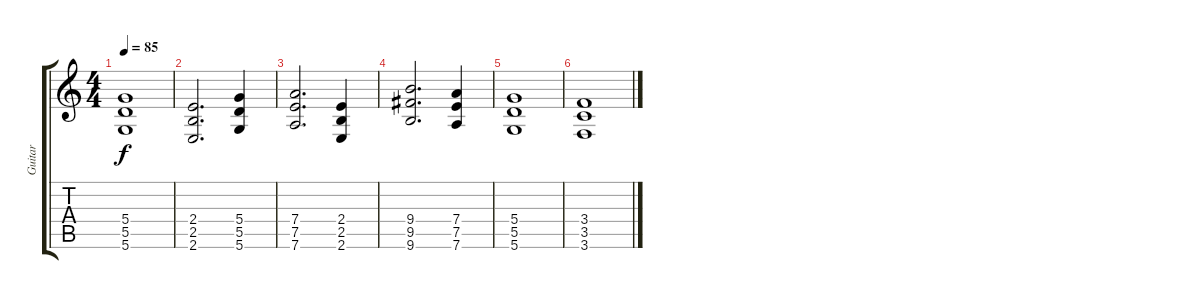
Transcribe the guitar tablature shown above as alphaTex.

\track ("Guitar" "Guitar") {instrument distortionguitar}
\staff {score tabs}
\tuning (E4 B3 G3 D3 A2 D2) {hide}
\ts (4 4)
\tempo 85
\clef g2
\ks c
(5.4 5.5 5.6).1{dy f} |
(2.4 2.5 2.6).2{d} (5.4 5.5 5.6).4 |
(7.4 7.5 7.6).2{d} (2.4 2.5 2.6).4 |
(9.4 9.5 9.6).2{d} (7.4 7.5 7.6).4 |
(5.4 5.5 5.6).1 |
(3.4 3.5 3.6).1
